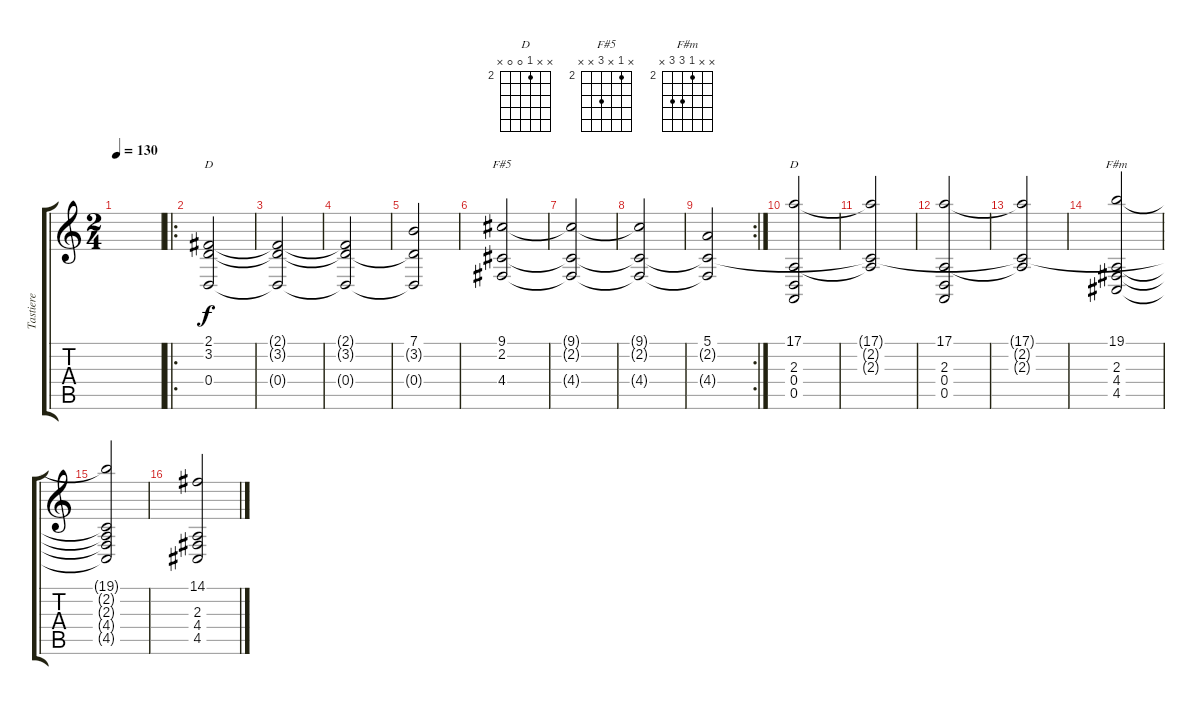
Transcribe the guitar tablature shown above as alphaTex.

\track ("Tastiere" "Tastiere") {instrument stringensemble1}
\staff {score tabs}
\tuning (E4 B3 G3 D3 A2 E2) {hide}
\chord ("D" 2 3 x 0 x x)
\chord ("F#5" x 2 x 4 x x) {firstfret 2}
\chord ("D" x x 2 0 0 x) {firstfret 2}
\chord ("F#m" x x 2 4 4 x) {firstfret 2}
\ts (2 4)
\tempo 130
\clef g2
\ks c
|
\ro
(2.1 3.2 0.4).2{ch "D"} |
(2.1{t} 3.2{t} 0.4{t}).2 |
(2.1{t} 3.2{t} 0.4{t}).2 |
(7.1 3.2{t} 0.4{t}).2 |
(9.1 2.2 4.4).2{ch "F#5"} |
(9.1{t} 2.2{t} 4.4{t}).2 |
(9.1{t} 2.2{t} 4.4{t}).2 |
\rc 2
(5.1 2.2{t} 4.4{t}).2 |
(17.1 2.3 0.4 0.5).2{ch "D"} |
(17.1{t} 2.2{t} 2.3{t}).2 |
(17.1 2.3 0.4 0.5).2 |
(17.1{t} 2.2{t} 2.3{t}).2 |
(19.1 2.3 4.4 4.5).2{ch "F#m"} |
(19.1{t} 2.2{t} 2.3{t} 4.4{t} 4.5{t}).2 |
(14.1 2.3 4.4 4.5).2
